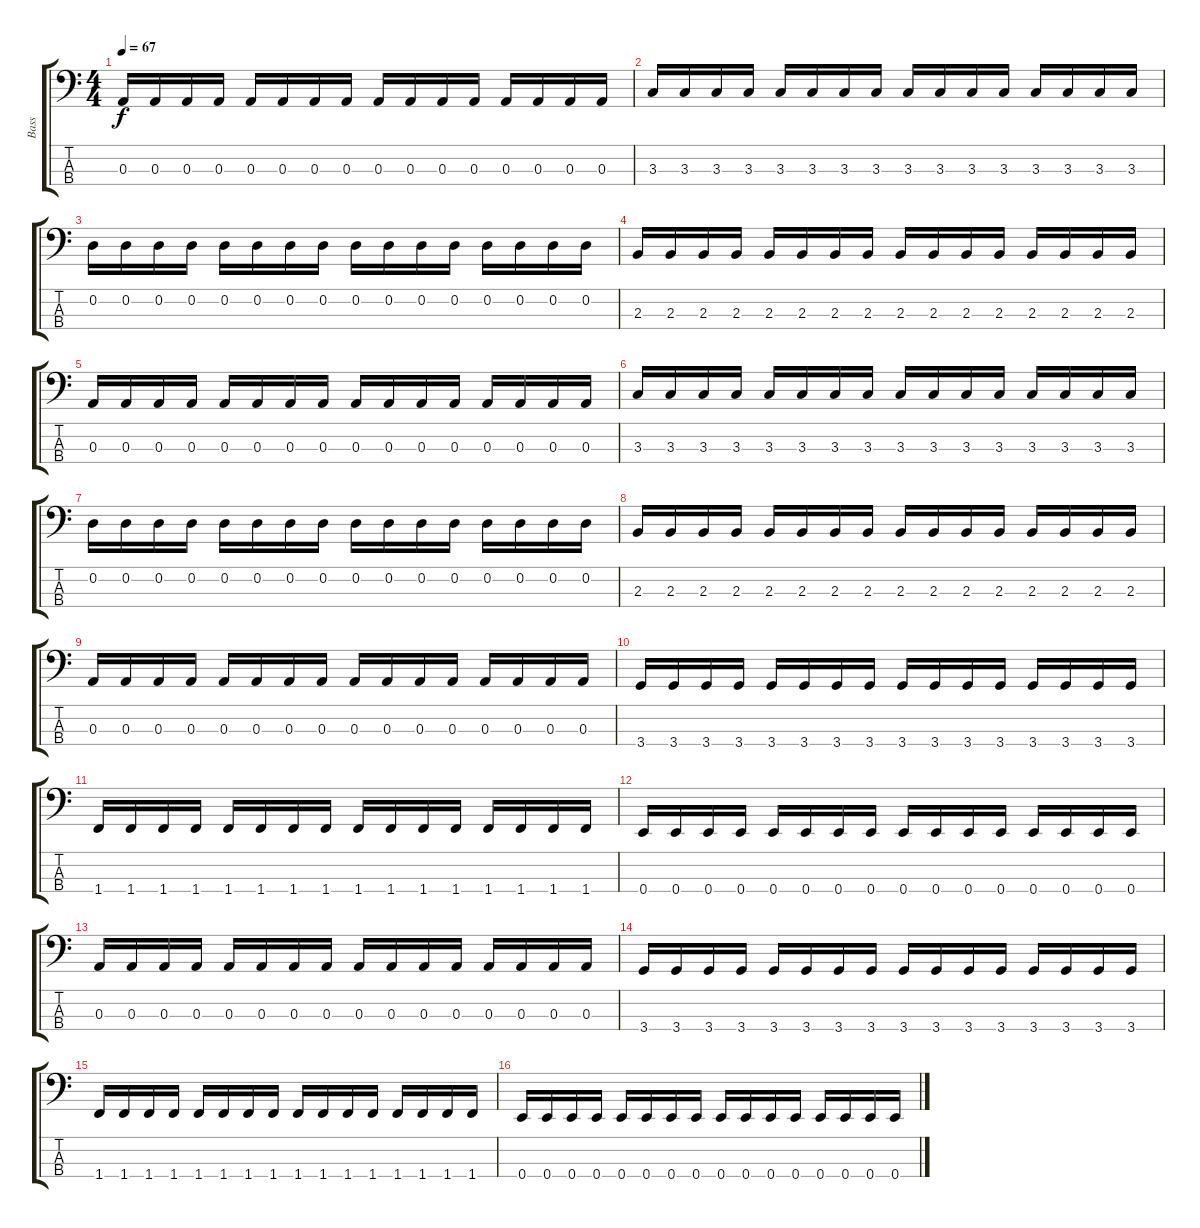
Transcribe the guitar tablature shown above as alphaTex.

\track ("Bass" "Bass") {instrument electricbasspick}
\staff {score tabs}
\tuning (G2 D2 A1 E1) {hide}
\ts (4 4)
\tempo 67
\clef f4
\ks c
0.3.16{dy f} 0.3.16 0.3.16 0.3.16 0.3.16 0.3.16 0.3.16 0.3.16 0.3.16 0.3.16 0.3.16 0.3.16 0.3.16 0.3.16 0.3.16 0.3.16 |
3.3.16 3.3.16 3.3.16 3.3.16 3.3.16 3.3.16 3.3.16 3.3.16 3.3.16 3.3.16 3.3.16 3.3.16 3.3.16 3.3.16 3.3.16 3.3.16 |
0.2.16 0.2.16 0.2.16 0.2.16 0.2.16 0.2.16 0.2.16 0.2.16 0.2.16 0.2.16 0.2.16 0.2.16 0.2.16 0.2.16 0.2.16 0.2.16 |
2.3.16 2.3.16 2.3.16 2.3.16 2.3.16 2.3.16 2.3.16 2.3.16 2.3.16 2.3.16 2.3.16 2.3.16 2.3.16 2.3.16 2.3.16 2.3.16 |
0.3.16 0.3.16 0.3.16 0.3.16 0.3.16 0.3.16 0.3.16 0.3.16 0.3.16 0.3.16 0.3.16 0.3.16 0.3.16 0.3.16 0.3.16 0.3.16 |
3.3.16 3.3.16 3.3.16 3.3.16 3.3.16 3.3.16 3.3.16 3.3.16 3.3.16 3.3.16 3.3.16 3.3.16 3.3.16 3.3.16 3.3.16 3.3.16 |
0.2.16 0.2.16 0.2.16 0.2.16 0.2.16 0.2.16 0.2.16 0.2.16 0.2.16 0.2.16 0.2.16 0.2.16 0.2.16 0.2.16 0.2.16 0.2.16 |
2.3.16 2.3.16 2.3.16 2.3.16 2.3.16 2.3.16 2.3.16 2.3.16 2.3.16 2.3.16 2.3.16 2.3.16 2.3.16 2.3.16 2.3.16 2.3.16 |
0.3.16 0.3.16 0.3.16 0.3.16 0.3.16 0.3.16 0.3.16 0.3.16 0.3.16 0.3.16 0.3.16 0.3.16 0.3.16 0.3.16 0.3.16 0.3.16 |
3.4.16 3.4.16 3.4.16 3.4.16 3.4.16 3.4.16 3.4.16 3.4.16 3.4.16 3.4.16 3.4.16 3.4.16 3.4.16 3.4.16 3.4.16 3.4.16 |
1.4.16 1.4.16 1.4.16 1.4.16 1.4.16 1.4.16 1.4.16 1.4.16 1.4.16 1.4.16 1.4.16 1.4.16 1.4.16 1.4.16 1.4.16 1.4.16 |
0.4.16 0.4.16 0.4.16 0.4.16 0.4.16 0.4.16 0.4.16 0.4.16 0.4.16 0.4.16 0.4.16 0.4.16 0.4.16 0.4.16 0.4.16 0.4.16 |
0.3.16 0.3.16 0.3.16 0.3.16 0.3.16 0.3.16 0.3.16 0.3.16 0.3.16 0.3.16 0.3.16 0.3.16 0.3.16 0.3.16 0.3.16 0.3.16 |
3.4.16 3.4.16 3.4.16 3.4.16 3.4.16 3.4.16 3.4.16 3.4.16 3.4.16 3.4.16 3.4.16 3.4.16 3.4.16 3.4.16 3.4.16 3.4.16 |
1.4.16 1.4.16 1.4.16 1.4.16 1.4.16 1.4.16 1.4.16 1.4.16 1.4.16 1.4.16 1.4.16 1.4.16 1.4.16 1.4.16 1.4.16 1.4.16 |
0.4.16 0.4.16 0.4.16 0.4.16 0.4.16 0.4.16 0.4.16 0.4.16 0.4.16 0.4.16 0.4.16 0.4.16 0.4.16 0.4.16 0.4.16 0.4.16
